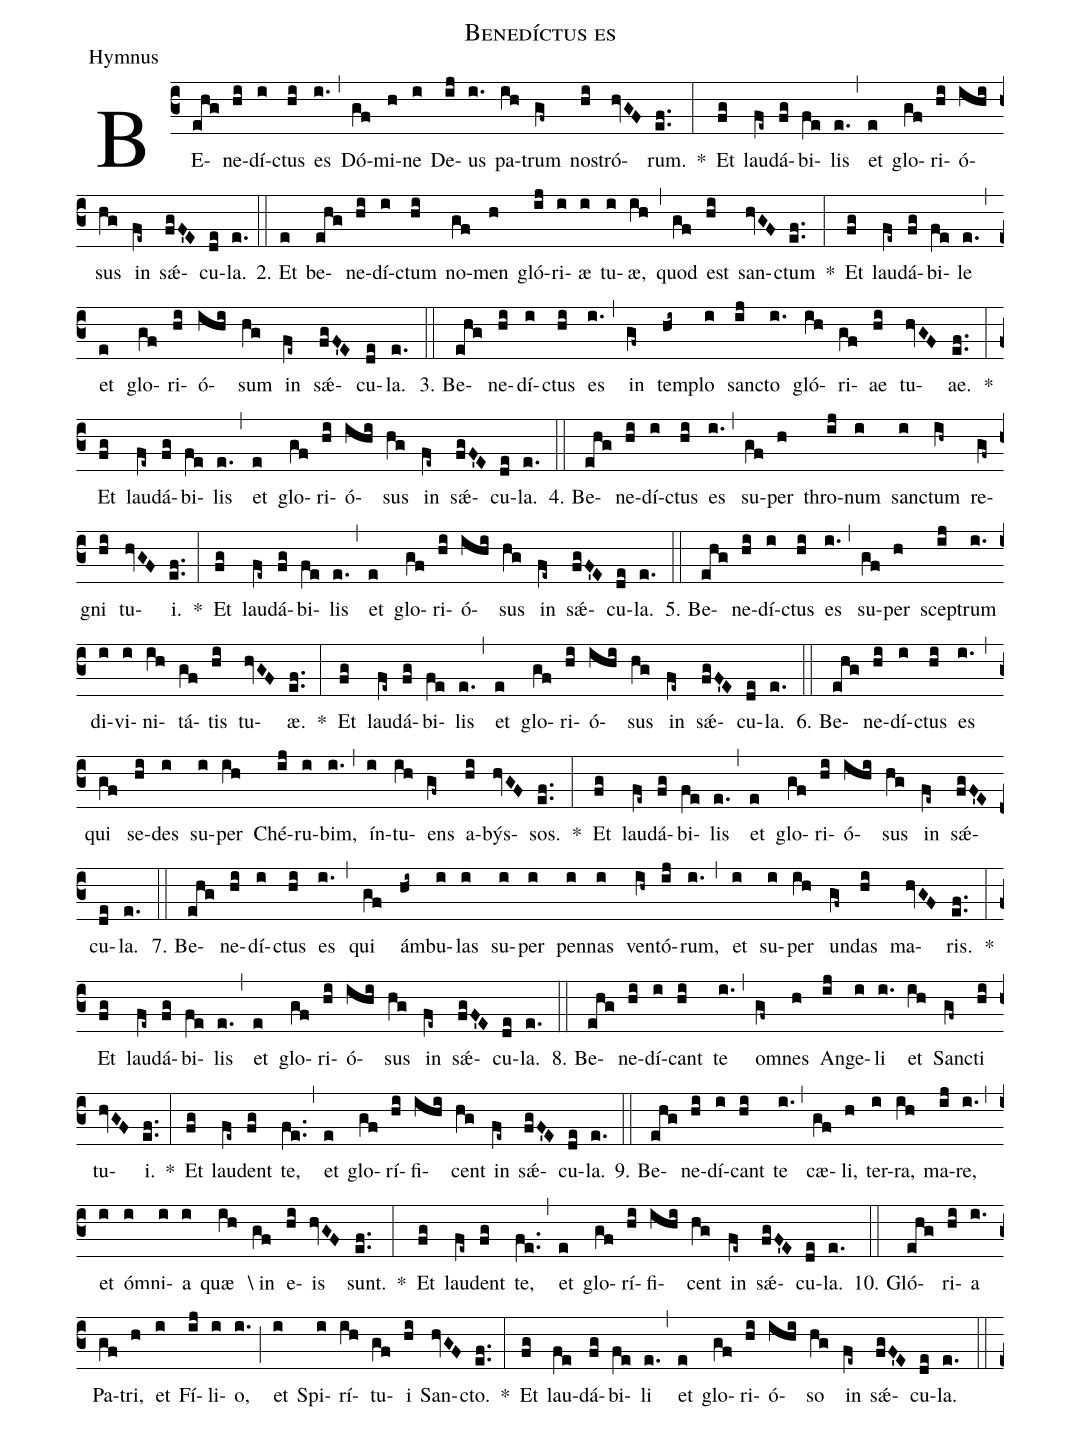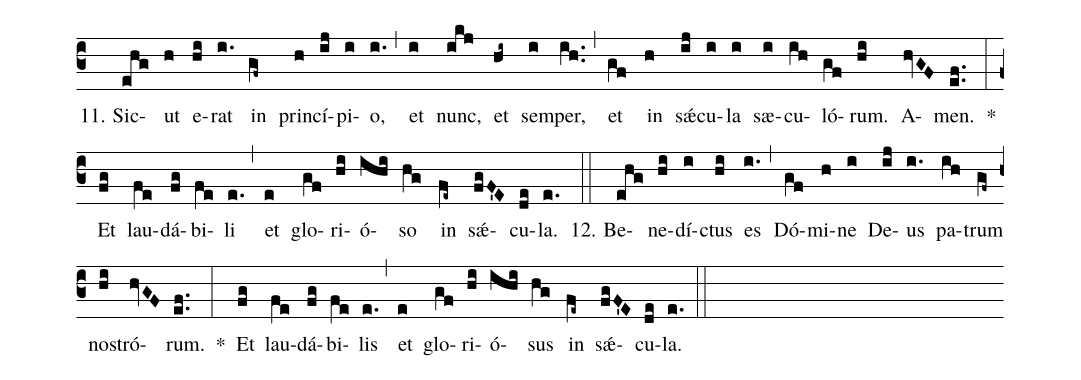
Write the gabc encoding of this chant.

name:Benedíctus es;
office-part:Hymnus;
%%
(c3) BE(ehg)ne(hi)dí(i)ctus(hi) es(i.) (,) Dó(gf)mi(h)ne(i) De(ij)us(i.) pa(ih)trum(gf~) no(hi)stró(hvGF)rum.(ef..) *(:)
Et(fg) lau(fe~)dá(fg)bi(fe)lis(e.) (,) et(e) glo(gf)ri(hi)ó(ihi)sus(hg) in(fe~) s<sp>'ae</sp>(fgF'E)cu(de)la.(e.) (::)

2. Et(e) be(ehg)ne(hi)dí(i)ctum(hi) no(gf)men(h) gló(ij)ri(i)æ(i) tu(i)æ,(ih) (,) quod(gf) est(hi) san(hvGF)ctum(ef..) *(:)
Et(fg) lau(fe~)dá(fg)bi(fe)le(e.) (,) et(e) glo(gf)ri(hi)ó(ihi)sum(hg) in(fe~) s<sp>'ae</sp>(fgF'E)cu(de)la.(e.) (::)

3. Be(ehg)ne(hi)dí(i)ctus(hi) es(i.) (,) in(gf~) tem(hi~)plo(i) san(ij)cto(i.) gló(ih)ri(gf)ae(hi) tu(hvGF)ae.(ef..) *(:)
Et(fg) lau(fe~)dá(fg)bi(fe)lis(e.) (,) et(e) glo(gf)ri(hi)ó(ihi)sus(hg) in(fe~) s<sp>'ae</sp>(fgF'E)cu(de)la.(e.) (::)

4. Be(ehg)ne(hi)dí(i)ctus(hi) es(i.) (,) su(gf)per(h) thro(ij)num(i) san(i)ctum(ih~) re(gf~)gni(hi) tu(hvGF)i.(ef..) *(:)
Et(fg) lau(fe~)dá(fg)bi(fe)lis(e.) (,) et(e) glo(gf)ri(hi)ó(ihi)sus(hg) in(fe~) s<sp>'ae</sp>(fgF'E)cu(de)la.(e.) (::)

5. Be(ehg)ne(hi)dí(i)ctus(hi) es(i.) (,) su(gf)per(h) sce(ij)ptrum(i.) di(i)vi(i)ni(ih)tá(gf)tis(hi) tu(hvGF)æ.(ef..) *(:)
Et(fg) lau(fe~)dá(fg)bi(fe)lis(e.) (,) et(e) glo(gf)ri(hi)ó(ihi)sus(hg) in(fe~) s<sp>'ae</sp>(fgF'E)cu(de)la.(e.) (::)

6. Be(ehg)ne(hi)dí(i)ctus(hi) es(i.) (,) qui(gf) se(hi)des(i) su(i)per(ih) Ché(ij)ru(i)bim,(i.) (,) ín(i)tu(ih)ens(gf~) a(hi)býs(hvGF)sos.(ef..) *(:)
Et(fg) lau(fe~)dá(fg)bi(fe)lis(e.) (,) et(e) glo(gf)ri(hi)ó(ihi)sus(hg) in(fe~) s<sp>'ae</sp>(fgF'E)cu(de)la.(e.) (::)

7. Be(ehg)ne(hi)dí(i)ctus(hi) es(i.) (,) qui(gf) ám(hi~)bu(i)las(i) su(i)per(i) pen(i)nas(i) ven(ih~)tó(ij)rum,(i.) (,) et(i) su(i)per(ih) un(gf~)das(hi) ma(hvGF)ris.(ef..) *(:)
Et(fg) lau(fe~)dá(fg)bi(fe)lis(e.) (,) et(e) glo(gf)ri(hi)ó(ihi)sus(hg) in(fe~) s<sp>'ae</sp>(fgF'E)cu(de)la.(e.) (::)

8. Be(ehg)ne(hi)dí(i)cant(hi) te(i.) (,) o(gf~)mnes(h) An(ij)ge(i)li(i.) et(ih) San(gf~)cti(hi) tu(hvGF)i.(ef..) *(:)
Et(fg) lau(fe~)dent(fg) te,(fe..) (,) et(e) glo(gf)rí(hi)fi(ihi)cent(hg) in(fe~) s<sp>'ae</sp>(fgF'E)cu(de)la.(e.) (::)

9. Be(ehg)ne(hi)dí(i)cant(hi) te(i.) (,) cæ(gf)li,(h) ter(i)ra,(ih) ma(ij)re,(i.) (,) et(i) ó(i)mni(i)a(i) quæ(ih) \ in(gf) e(hi)is(hvGF) sunt.(ef..) *(:)
Et(fg) lau(fe~)dent(fg) te,(fe..) (,) et(e) glo(gf)rí(hi)fi(ihi)cent(hg) in(fe~) s<sp>'ae</sp>(fgF'E)cu(de)la.(e.) (::)

10. Gló(ehg)ri(hi)a(i.) Pa(gf)tri,(h) et(i) Fí(ij)li(i)o,(i.) (;) et(i) Spi(i)rí(ih)tu(gf)i(hi) San(hvGF)cto.(ef..) *(:)
Et(fg) lau(fe)dá(fg)bi(fe)li(e.) (,) et(e) glo(gf)ri(hi)ó(ihi)so(hg) in(fe~) s<sp>'ae</sp>(fgF'E)cu(de)la.(e.) (::)

11. Sic(ehg)ut(h) e(hi)rat(i.) in(gf~) prin(h)cí(ij)pi(i)o,(i.) (,) et(i) nunc,(ikj) et(hi~) sem(i)per,(ih..) (,) et(gf) in(h) s<sp>'ae</sp>(ij)cu(i)la(i) sæ(i)cu(ih)ló(gf)rum.(hi) A(hvGF)men.(ef..) *(:)
Et(fg) lau(fe)dá(fg)bi(fe)li(e.) (,) et(e) glo(gf)ri(hi)ó(ihi)so(hg) in(fe~) s<sp>'ae</sp>(fgF'E)cu(de)la.(e.) (::)

12. Be(ehg)ne(hi)dí(i)ctus(hi) es(i.) (,) Dó(gf)mi(h)ne(i) De(ij)us(i.) pa(ih)trum(gf~) no(hi)stró(hvGF)rum.(ef..) *(:)
Et(fg) lau(fe)dá(fg)bi(fe)lis(e.) (,) et(e) glo(gf)ri(hi)ó(ihi)sus(hg) in(fe~) s<sp>'ae</sp>(fgF'E)cu(de)la.(e.) (::)
